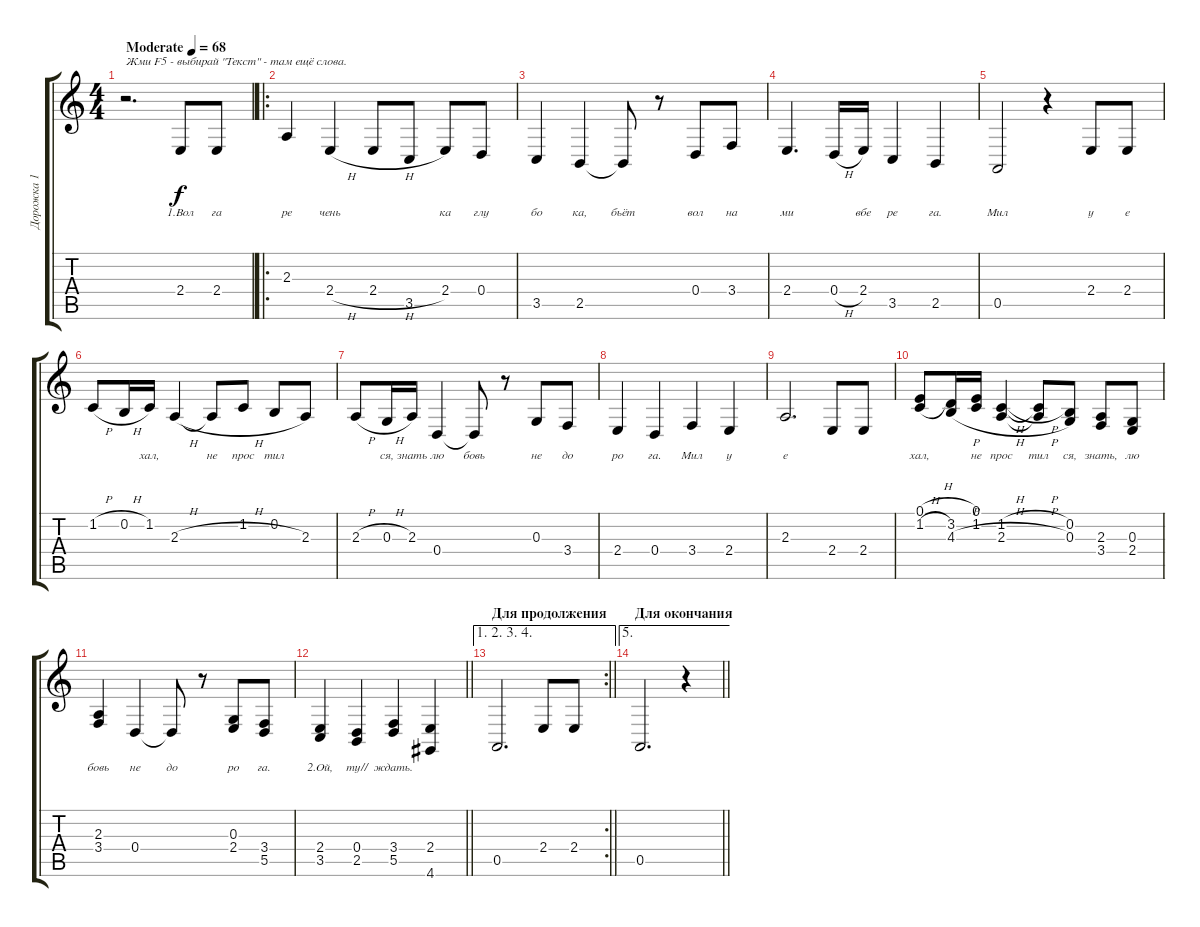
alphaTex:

\track ("Дорожка 1" "Дорожка 1") {instrument reedorgan}
\staff {score tabs}
\tuning (E4 B3 G3 D3 A2 E2) {hide}
\ts (4 4)
\tempo (68 "Moderate")
\clef g2
\ks c
r.2{d txt "Жми F5 - выбирай \"Текст\" - там ещё слова." dy f instrument reedorgan} 2.4.8{lyrics (0 "1.Вол") lyrics (1 "") lyrics (2 "") lyrics (3 "") lyrics (4 "")} 2.4.8{lyrics (0 "га") lyrics (1 "") lyrics (2 "") lyrics (3 "") lyrics (4 "")} |
\ro
2.3.4{lyrics (0 "ре") lyrics (1 "") lyrics (2 "") lyrics (3 "") lyrics (4 "")} 2.4{h}.4{lyrics (0 "чень") lyrics (1 "") lyrics (2 "") lyrics (3 "") lyrics (4 "")} 2.4{h}.8{lyrics (0 "") lyrics (1 "") lyrics (2 "") lyrics (3 "") lyrics (4 "")} 3.5.8{lyrics (0 "") lyrics (1 "") lyrics (2 "") lyrics (3 "") lyrics (4 "")} 2.4.8{lyrics (0 "ка") lyrics (1 "") lyrics (2 "") lyrics (3 "") lyrics (4 "")} 0.4.8{lyrics (0 "глу") lyrics (1 "") lyrics (2 "") lyrics (3 "") lyrics (4 "")} |
3.5.4{lyrics (0 "бо") lyrics (1 "") lyrics (2 "") lyrics (3 "") lyrics (4 "")} 2.5.4{lyrics (0 "ка,") lyrics (1 "") lyrics (2 "") lyrics (3 "") lyrics (4 "")} 2.5{t}.8{lyrics (0 "бьёт") lyrics (1 "") lyrics (2 "") lyrics (3 "") lyrics (4 "")} r.8 0.4.8{lyrics (0 "вол") lyrics (1 "") lyrics (2 "") lyrics (3 "") lyrics (4 "")} 3.4.8{lyrics (0 "на") lyrics (1 "") lyrics (2 "") lyrics (3 "") lyrics (4 "")} |
2.4.4{d lyrics (0 "ми") lyrics (1 "") lyrics (2 "") lyrics (3 "") lyrics (4 "")} 0.4{h}.16{lyrics (0 "") lyrics (1 "") lyrics (2 "") lyrics (3 "") lyrics (4 "")} 2.4.16{lyrics (0 "вбе") lyrics (1 "") lyrics (2 "") lyrics (3 "") lyrics (4 "")} 3.5.4{lyrics (0 "ре") lyrics (1 "") lyrics (2 "") lyrics (3 "") lyrics (4 "")} 2.5.4{lyrics (0 "га.") lyrics (1 "") lyrics (2 "") lyrics (3 "") lyrics (4 "")} |
0.5.2{lyrics (0 "Мил") lyrics (1 "") lyrics (2 "") lyrics (3 "") lyrics (4 "")} r.4 2.4.8{lyrics (0 "у") lyrics (1 "") lyrics (2 "") lyrics (3 "") lyrics (4 "")} 2.4.8{lyrics (0 "е") lyrics (1 "") lyrics (2 "") lyrics (3 "") lyrics (4 "")} |
1.2{h}.8{lyrics (0 "") lyrics (1 "") lyrics (2 "") lyrics (3 "") lyrics (4 "")} 0.2{h}.16{lyrics (0 "") lyrics (1 "") lyrics (2 "") lyrics (3 "") lyrics (4 "")} 1.2.16{lyrics (0 "хал,") lyrics (1 "") lyrics (2 "") lyrics (3 "") lyrics (4 "")} 2.3{h}.4{lyrics (0 "") lyrics (1 "") lyrics (2 "") lyrics (3 "") lyrics (4 "")} 2.3{h t}.8{lyrics (0 "не") lyrics (1 "") lyrics (2 "") lyrics (3 "") lyrics (4 "")} 1.2.8{lyrics (0 "прос") lyrics (1 "") lyrics (2 "") lyrics (3 "") lyrics (4 "")} 0.2.8{lyrics (0 "тил") lyrics (1 "") lyrics (2 "") lyrics (3 "") lyrics (4 "")} 2.3.8{lyrics (0 "") lyrics (1 "") lyrics (2 "") lyrics (3 "") lyrics (4 "")} |
2.3{h}.8{lyrics (0 "") lyrics (1 "") lyrics (2 "") lyrics (3 "") lyrics (4 "")} 0.3{h}.16{lyrics (0 "ся,") lyrics (1 "") lyrics (2 "") lyrics (3 "") lyrics (4 "")} 2.3.16{lyrics (0 "знать") lyrics (1 "") lyrics (2 "") lyrics (3 "") lyrics (4 "")} 0.4.4{lyrics (0 "лю") lyrics (1 "") lyrics (2 "") lyrics (3 "") lyrics (4 "")} 0.4{t}.8{lyrics (0 "бовь") lyrics (1 "") lyrics (2 "") lyrics (3 "") lyrics (4 "")} r.8 0.3.8{lyrics (0 "не") lyrics (1 "") lyrics (2 "") lyrics (3 "") lyrics (4 "")} 3.4.8{lyrics (0 "до") lyrics (1 "") lyrics (2 "") lyrics (3 "") lyrics (4 "")} |
2.4.4{lyrics (0 "ро") lyrics (1 "") lyrics (2 "") lyrics (3 "") lyrics (4 "")} 0.4.4{lyrics (0 "га.") lyrics (1 "") lyrics (2 "") lyrics (3 "") lyrics (4 "")} 3.4.4{lyrics (0 "Мил") lyrics (1 "") lyrics (2 "") lyrics (3 "") lyrics (4 "")} 2.4.4{lyrics (0 "у") lyrics (1 "") lyrics (2 "") lyrics (3 "") lyrics (4 "")} |
2.3.2{d lyrics (0 "е") lyrics (1 "") lyrics (2 "") lyrics (3 "") lyrics (4 "")} 2.4.8{lyrics (0 "") lyrics (1 "") lyrics (2 "") lyrics (3 "") lyrics (4 "")} 2.4.8{lyrics (0 "") lyrics (1 "") lyrics (2 "") lyrics (3 "") lyrics (4 "")} |
(0.1{h} 1.2{h}).8{lyrics (0 "хал,") lyrics (1 "") lyrics (2 "") lyrics (3 "") lyrics (4 "")} (3.2 4.3{h}).16{lyrics (0 "") lyrics (1 "") lyrics (2 "") lyrics (3 "") lyrics (4 "")} (0.1 1.2).16{lyrics (0 "не") lyrics (1 "") lyrics (2 "") lyrics (3 "") lyrics (4 "")} (1.2{h} 2.3{h}).4{lyrics (0 "прос") lyrics (1 "") lyrics (2 "") lyrics (3 "") lyrics (4 "")} (1.2{h t} 2.3{h t}).8{lyrics (0 "тил") lyrics (1 "") lyrics (2 "") lyrics (3 "") lyrics (4 "")} (0.2 0.3).8{lyrics (0 "ся,") lyrics (1 "") lyrics (2 "") lyrics (3 "") lyrics (4 "")} (2.3 3.4).8{lyrics (0 "знать,") lyrics (1 "") lyrics (2 "") lyrics (3 "") lyrics (4 "")} (0.3 2.4).8{lyrics (0 "лю") lyrics (1 "") lyrics (2 "") lyrics (3 "") lyrics (4 "")} |
(2.3 3.4).4{lyrics (0 "бовь") lyrics (1 "") lyrics (2 "") lyrics (3 "") lyrics (4 "")} 0.4.4{lyrics (0 "не") lyrics (1 "") lyrics (2 "") lyrics (3 "") lyrics (4 "")} 0.4{t}.8{lyrics (0 "до") lyrics (1 "") lyrics (2 "") lyrics (3 "") lyrics (4 "")} r.8 (0.3 2.4).8{lyrics (0 "ро") lyrics (1 "") lyrics (2 "") lyrics (3 "") lyrics (4 "")} (3.4 5.5).8{lyrics (0 "га.") lyrics (1 "") lyrics (2 "") lyrics (3 "") lyrics (4 "")} |
\barLineRight lightlight
(2.4 3.5).4{lyrics (0 "2.Ой,") lyrics (1 "") lyrics (2 "") lyrics (3 "") lyrics (4 "")} (0.4 2.5).4{lyrics (0 "ту//") lyrics (1 "") lyrics (2 "") lyrics (3 "") lyrics (4 "")} (3.4 5.5).4{lyrics (0 "ждать.") lyrics (1 "") lyrics (2 "") lyrics (3 "") lyrics (4 "")} (2.4 4.6).4{lyrics (0 "") lyrics (1 "") lyrics (2 "") lyrics (3 "") lyrics (4 "")} |
\ae (1 2 3 4)
\rc 2
\section ("" "Для продолжения")
\barLineRight lightlight
0.5.2{d lyrics (0 "") lyrics (1 "") lyrics (2 "") lyrics (3 "") lyrics (4 "")} 2.4.8{lyrics (0 "") lyrics (1 "") lyrics (2 "") lyrics (3 "") lyrics (4 "")} 2.4.8{lyrics (0 "") lyrics (1 "") lyrics (2 "") lyrics (3 "") lyrics (4 "")} |
\ae 5
\section ("" "Для окончания")
\barLineRight lightlight
0.5.2{d lyrics (0 "") lyrics (1 "") lyrics (2 "") lyrics (3 "") lyrics (4 "")} r.4
